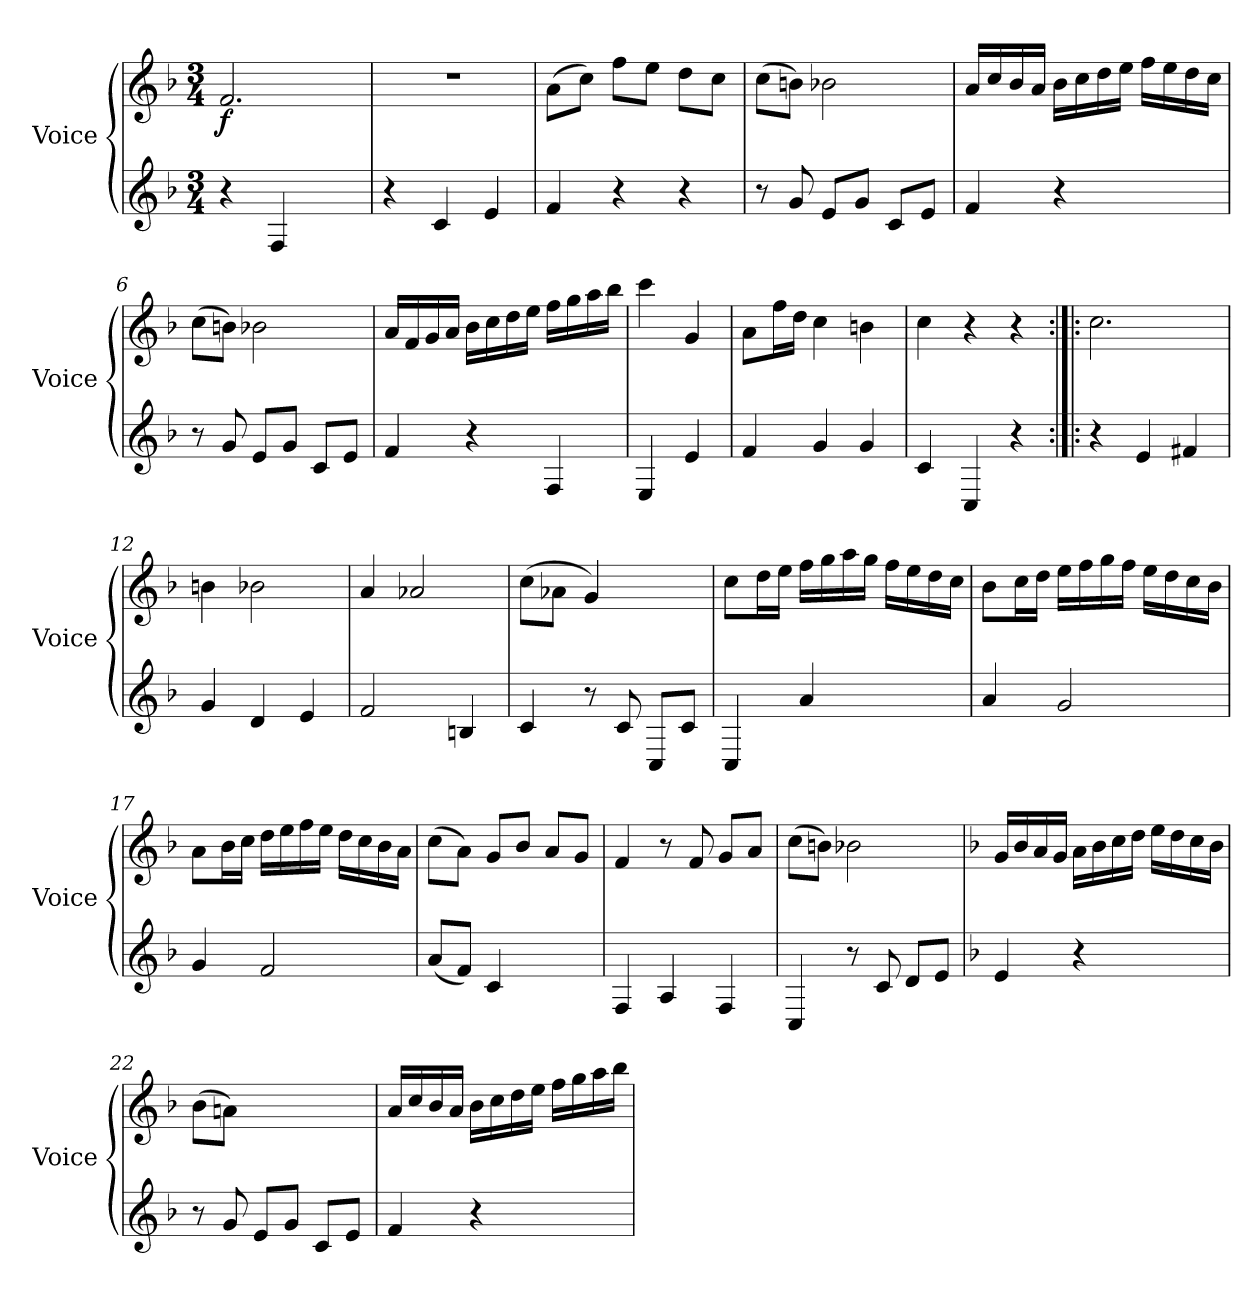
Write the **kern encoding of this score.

**kern	**kern	**dynam
*part2	*part1	*part1
*staff2	*staff1	*staff1
*I"Voice	*I"Voice	*
*I'Voice	*I'Voice	*
*clefG2	*clefG2	*
*k[b-]	*k[b-]	*
*M3/4	*M3/4	*
=1	=1	=1
!	!	!LO:DY:b
4r	2.f/	f
4F/	.	.
4ryy	.	.
=2	=2	=2
4r	2.r	.
4c/	.	.
4e/	.	.
=3	=3	=3
4f/	(>8a\L	.
.	8cc\J)	.
4r	8ff\L	.
.	8ee\J	.
4r	8dd\L	.
.	8cc\J	.
=4	=4	=4
8r	(>8cc\L	.
8g/	8bn\J)	.
8e/L	2b-X\	.
8g/J	.	.
8c/L	.	.
8e/J	.	.
!!LO:LB:g=z
=5	=5	=5
4f/	16a/LL	.
.	16cc/	.
.	16b-/	.
.	16a/JJ	.
4r	16b-\LL	.
.	16cc\	.
.	16dd\	.
.	16ee\JJ	.
4ryy	16ff\LL	.
.	16ee\	.
.	16dd\	.
.	16cc\JJ	.
=6	=6	=6
8r	(>8cc\L	.
8g/	8bn\J)	.
8e/L	2b-X\	.
8g/J	.	.
8c/L	.	.
8e/J	.	.
=7	=7	=7
4f/	16a/LL	.
.	16f/	.
.	16g/	.
.	16a/JJ	.
4r	16b-\LL	.
.	16cc\	.
.	16dd\	.
.	16ee\JJ	.
4F/	16ff\LL	.
.	16gg\	.
.	16aa\	.
.	16bb-\JJ	.
!!LO:LB:g=z
=8	=8	=8
4E/	4ccc\	.
4e/	4g/	.
=9	=9	=9
4f/	8a\L	.
.	16ff\L	.
.	16dd\JJ	.
4g/	4cc\	.
4g/	4bn\	.
=10	=10	=10
4c/	4cc\	.
4C/	4r	.
4r	4r	.
=11:|!|:	=11:|!|:	=11:|!|:
4r	2.cc\	.
4e/	.	.
4f#X/	.	.
=12	=12	=12
4g/	4bn\	.
4d/	2b-X\	.
4e/	.	.
!!LO:LB:g=z
=13	=13	=13
2f/	4a/	.
.	2a-X/	.
4Bn/	.	.
=14	=14	=14
4c/	(>8cc\L	.
.	8a-X\J	.
8r	4g/)	.
8c/	.	.
8C/L	4ryy	.
8c/J	.	.
=15	=15	=15
4C/	8cc\L	.
.	16dd\L	.
.	16ee\JJ	.
4a/	16ff\LL	.
.	16gg\	.
.	16aa\	.
.	16gg\JJ	.
4ryy	16ff\LL	.
.	16ee\	.
.	16dd\	.
.	16cc\JJ	.
=16	=16	=16
4a/	8b-\L	.
.	16cc\L	.
.	16dd\JJ	.
2g/	16ee\LL	.
.	16ff\	.
.	16gg\	.
.	16ff\JJ	.
.	16ee\LL	.
.	16dd\	.
.	16cc\	.
.	16b-\JJ	.
!!LO:LB:g=z
=17	=17	=17
4g/	8a\L	.
.	16b-\L	.
.	16cc\JJ	.
2f/	16dd\LL	.
.	16ee\	.
.	16ff\	.
.	16ee\JJ	.
.	16dd\LL	.
.	16cc\	.
.	16b-\	.
.	16a\JJ	.
=18	=18	=18
(<8a/L	(>8cc\L	.
8f/J)	8a\J)	.
4c/	8g/L	.
.	8b-/J	.
4ryy	8a/L	.
.	8g/J	.
=19	=19	=19
4F/	4f/	.
4A/	8r	.
.	8f/	.
4F/	8g/L	.
.	8a/J	.
=20	=20	=20
4C/	(>8cc\L	.
.	8bn\J)	.
8r	2b-X\	.
8c/	.	.
8d/L	.	.
8e/J	.	.
!!LO:PB:g=z
=21	=21	=21
*k[b-]	*k[b-]	*
4e/	16g/LL	.
.	16b-/	.
.	16a/	.
.	16g/JJ	.
4r	16a\LL	.
.	16b-\	.
.	16cc\	.
.	16dd\JJ	.
4ryy	16ee\LL	.
.	16dd\	.
.	16cc\	.
.	16b-\JJ	.
=22	=22	=22
8r	(>8b-\L	.
8g/	8an\J)	.
8e/L	2ryy	.
8g/J	.	.
8c/L	.	.
8e/J	.	.
=23	=23	=23
4f/	16a/LL	.
.	16cc/	.
.	16b-/	.
.	16a/JJ	.
4r	16b-\LL	.
.	16cc\	.
.	16dd\	.
.	16ee\JJ	.
4ryy	16ff\LL	.
.	16gg\	.
.	16aa\	.
.	16bb-\JJ	.
=	=	=
*-	*-	*-
